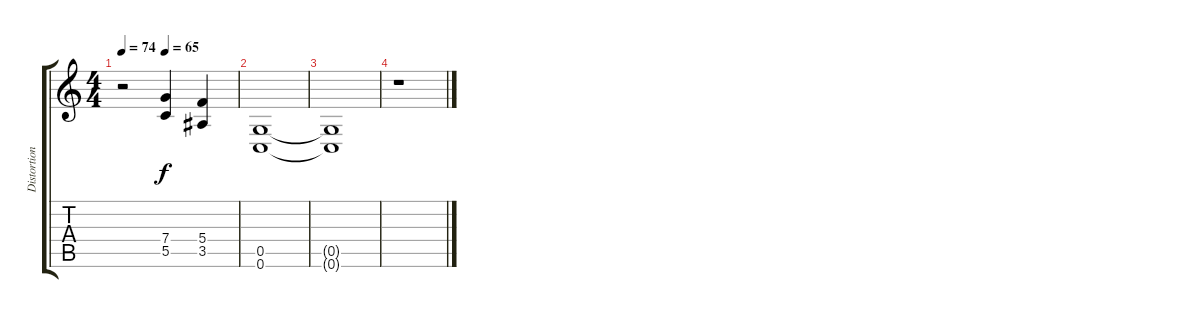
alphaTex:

\track ("Distortion guitar" "Distortion") {instrument distortionguitar}
\staff {score tabs}
\tuning (D4 A3 F3 C3 G2 C2) {hide}
\ts (4 4)
\tempo 74
\tempo (65 0.375)
\clef g2
\ks c
r.2{dy f} (7.4 5.5).4 (5.4 3.5).4 |
(0.5 0.6).1 |
(0.5{t} 0.6{t}).1 |
r.1
